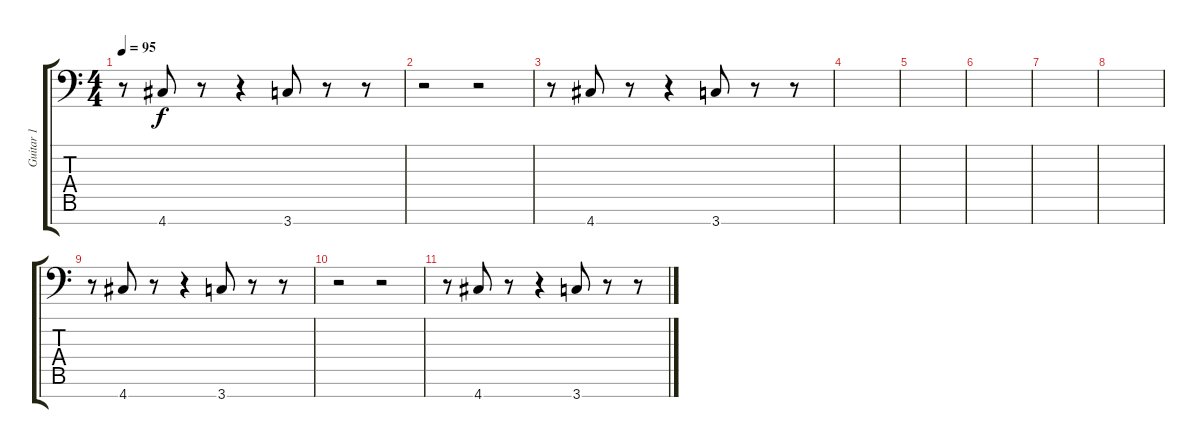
\track ("Guitar 1" "Guitar 1") {instrument distortionguitar}
\staff {score tabs}
\tuning (D4 A3 F3 C3 G2 D2 A1) {hide}
\ts (4 4)
\tempo 95
\clef f4
\ks c
r.8{dy f} 4.7.8 r.8 r.4 3.7.8 r.8 r.8 |
r.2 r.2 |
r.8 4.7.8 r.8 r.4 3.7.8 r.8 r.8 |
|
|
|
|
|
r.8 4.7.8 r.8 r.4 3.7.8 r.8 r.8 |
r.2 r.2 |
r.8 4.7.8 r.8 r.4 3.7.8 r.8 r.8
